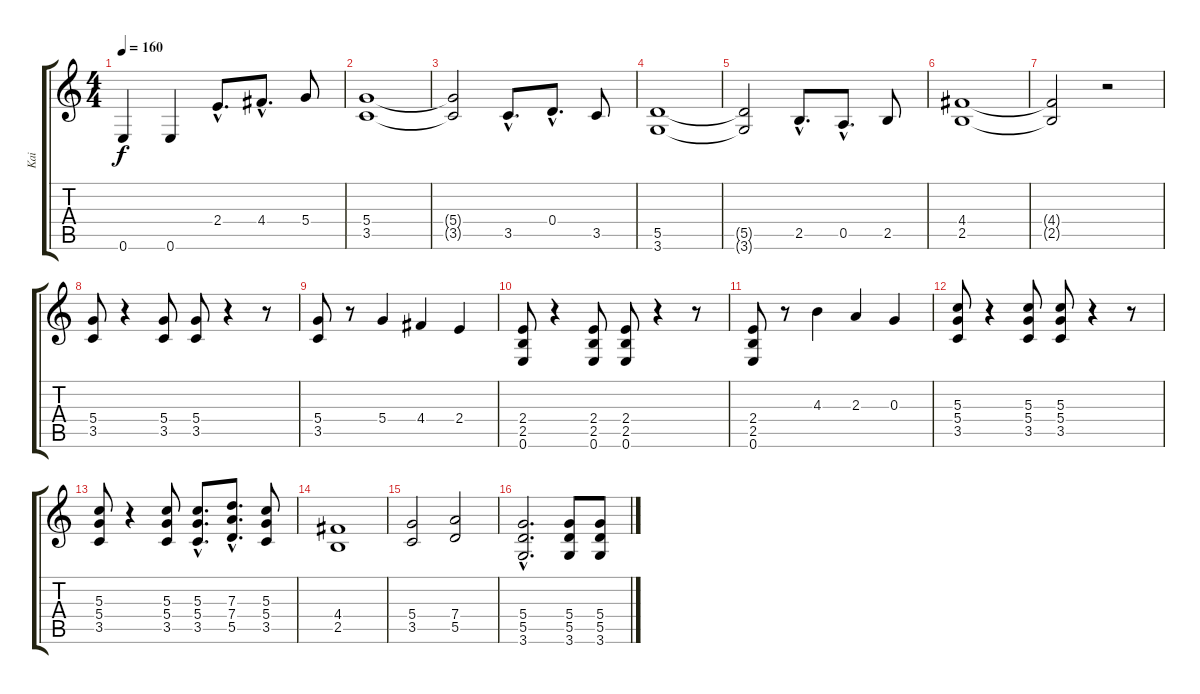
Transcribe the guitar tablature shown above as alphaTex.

\track ("Kai" "Kai") {instrument distortionguitar}
\staff {score tabs}
\tuning (E4 B3 G3 D3 A2 E2) {hide}
\ts (4 4)
\tempo 160
\clef g2
\ks c
0.6.4{dy f} 0.6.4 2.4{hac}.8{d} 4.4{hac}.8{d} 5.4.8 |
(5.4 3.5).1 |
(5.4{t} 3.5{t}).2 3.5{hac}.8{d} 0.4{hac}.8{d} 3.5.8 |
(5.5 3.6).1 |
(5.5{t} 3.6{t}).2 2.5{hac}.8{d} 0.5{hac}.8{d} 2.5.8 |
(4.4 2.5).1 |
(4.4{t} 2.5{t}).2 r.2 |
(5.4 3.5).8 r.4 (5.4 3.5).8 (5.4 3.5).8 r.4 r.8 |
(5.4 3.5).8 r.8 5.4.4 4.4.4 2.4.4 |
(2.4 2.5 0.6).8 r.4 (2.4 2.5 0.6).8 (2.4 2.5 0.6).8 r.4 r.8 |
(2.4 2.5 0.6).8 r.8 4.3.4 2.3.4 0.3.4 |
(5.3 5.4 3.5).8 r.4 (5.3 5.4 3.5).8 (5.3 5.4 3.5).8 r.4 r.8 |
(5.3 5.4 3.5).8 r.4 (5.3 5.4 3.5).8 (5.3{hac} 5.4{hac} 3.5{hac}).8{d} (7.3{hac} 7.4{hac} 5.5{hac}).8{d} (5.3 5.4 3.5).8 |
(4.4 2.5).1 |
(5.4 3.5).2 (7.4 5.5).2 |
(5.4{hac} 5.5{hac} 3.6{hac}).2{d} (5.4 5.5 3.6).8 (5.4 5.5 3.6).8
